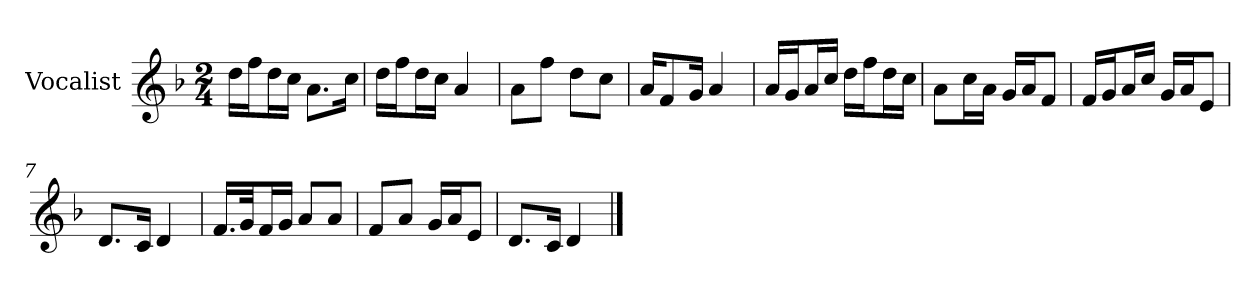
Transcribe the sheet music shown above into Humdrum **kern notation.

**kern
*part1
*staff1
*I"Vocalist
*k[b-]
*F:
*M2/4
=
16ddLL
16ffJ
16ddL
16ccJJ
8.aL
16ccJk
=1
16ddLL
16ffJ
16ddL
16ccJJ
4a
=2
8aL
8ffJ
8ddL
8ccJ
=3
16aKL
8f
16gJk
4a
=4
16aLL
16gJ
16aL
16ccJJ
16ddLL
16ffJ
16ddL
16ccJJ
=5
8aL
16ccL
16aJJ
16gLL
16aJ
8fJ
=6
16fLL
16gJ
16aL
16ccJJ
16gLL
16aJ
8eJ
=7
8.dL
16cJk
4d
=8
16.fLL
32gJk
16fL
16gJJ
8aL
8aJ
=9
8fL
8aJ
16gLL
16aJ
8eJ
=10
8.dL
16cJk
4d
==
*-
